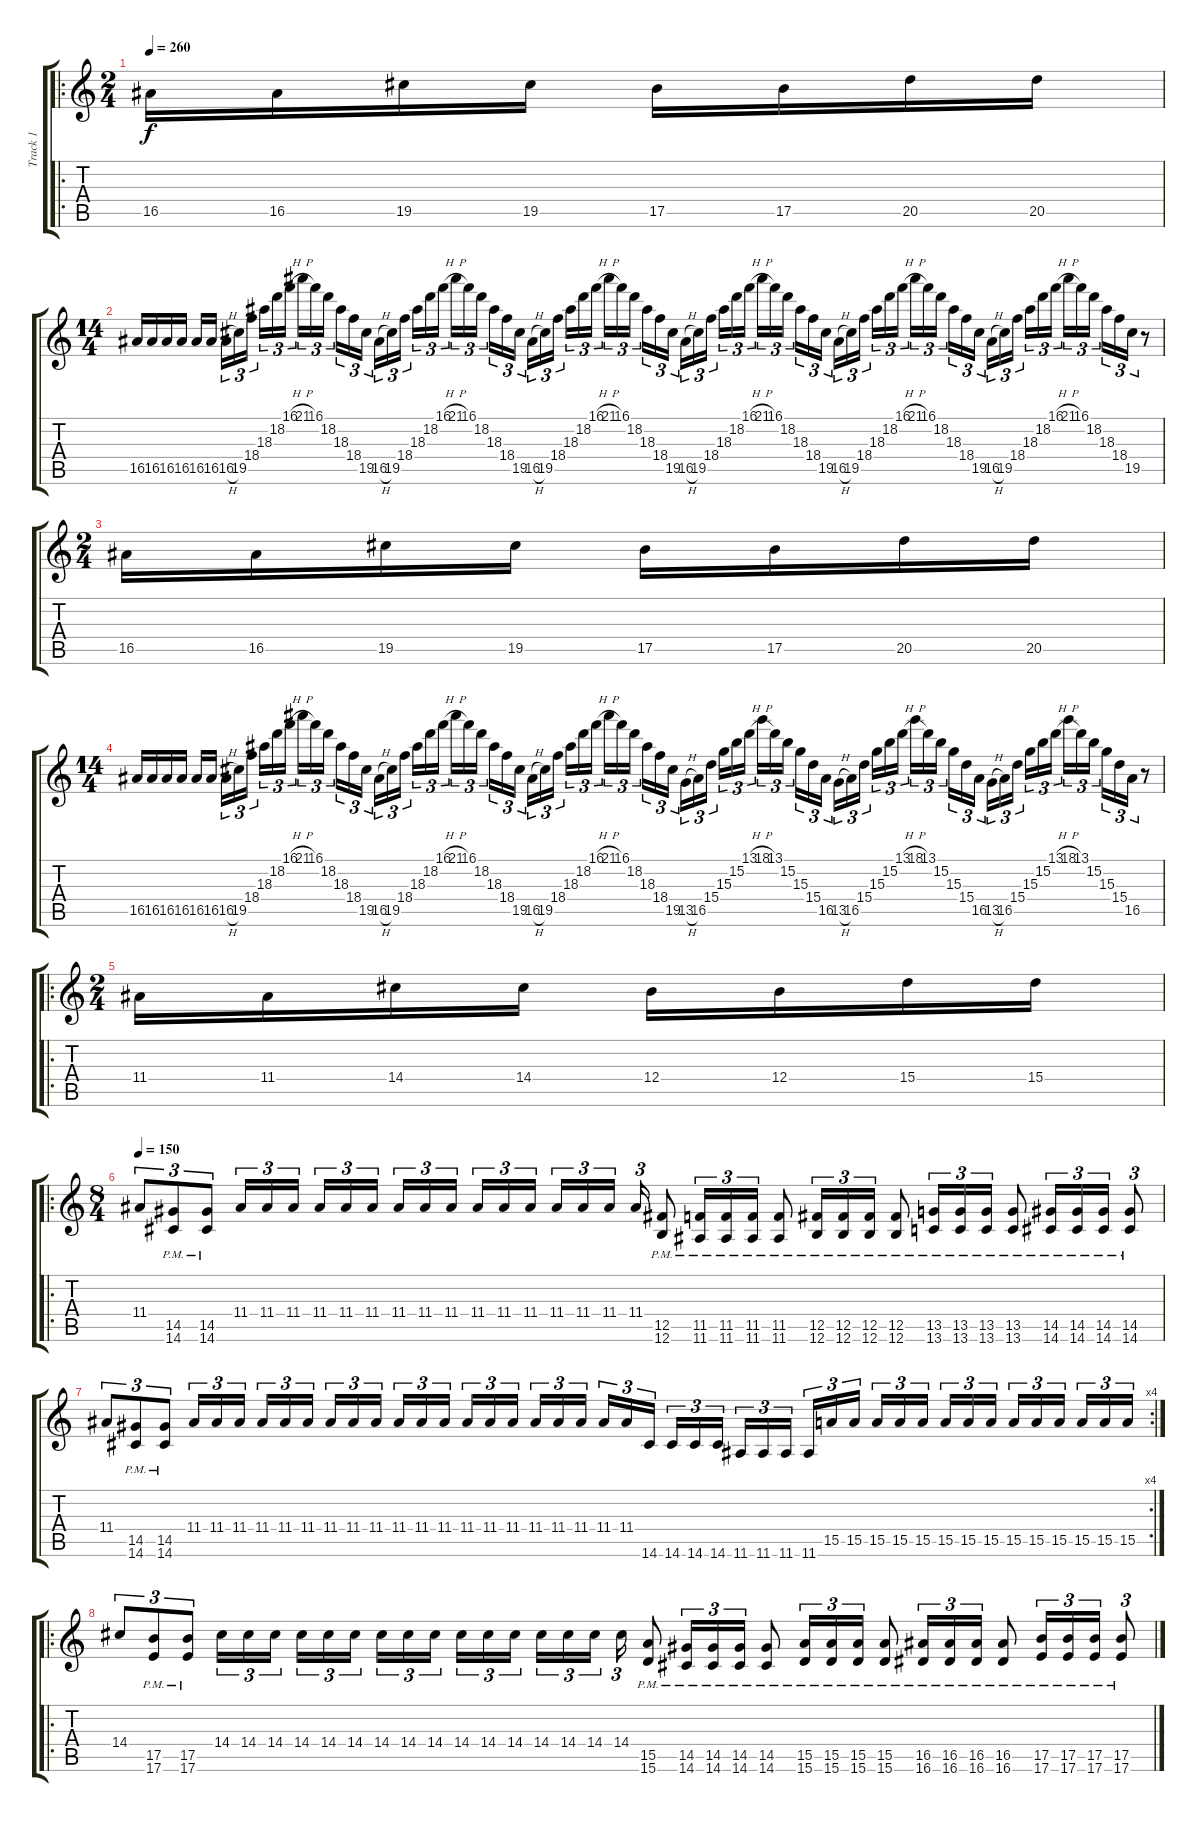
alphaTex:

\track ("Track 1" "Track 1") {instrument distortionguitar}
\staff {score tabs}
\tuning (Db4 Ab3 E3 B2 Gb2 B1) {hide}
\ro
\ts (2 4)
\tempo 260
\clef g2
\ks c
16.5.16{dy f} 16.5.16 19.5.16 19.5.16 17.5.16 17.5.16 20.5.16 20.5.16 |
\ts (14 4)
16.5.16 16.5.16 16.5.16 16.5.16 16.5.16 16.5.16{beam splitsecondary} 16.5{h}.16{tu (3 2)} 19.5.16{tu (3 2)} 18.4.16{tu (3 2)} 18.3.16{tu (3 2)} 18.2.16{tu (3 2)} 16.1{h}.16{tu (3 2) beam splitsecondary} 21.1{h}.16{tu (3 2)} 16.1.16{tu (3 2)} 18.2.16{tu (3 2)} 18.3.16{tu (3 2)} 18.4.16{tu (3 2)} 19.5.16{tu (3 2) beam splitsecondary} 16.5{h}.16{tu (3 2)} 19.5.16{tu (3 2)} 18.4.16{tu (3 2)} 18.3.16{tu (3 2)} 18.2.16{tu (3 2)} 16.1{h}.16{tu (3 2) beam splitsecondary} 21.1{h}.16{tu (3 2)} 16.1.16{tu (3 2)} 18.2.16{tu (3 2)} 18.3.16{tu (3 2)} 18.4.16{tu (3 2)} 19.5.16{tu (3 2) beam splitsecondary} 16.5{h}.16{tu (3 2)} 19.5.16{tu (3 2)} 18.4.16{tu (3 2)} 18.3.16{tu (3 2)} 18.2.16{tu (3 2)} 16.1{h}.16{tu (3 2) beam splitsecondary} 21.1{h}.16{tu (3 2)} 16.1.16{tu (3 2)} 18.2.16{tu (3 2)} 18.3.16{tu (3 2)} 18.4.16{tu (3 2)} 19.5.16{tu (3 2) beam splitsecondary} 16.5{h}.16{tu (3 2)} 19.5.16{tu (3 2)} 18.4.16{tu (3 2)} 18.3.16{tu (3 2)} 18.2.16{tu (3 2)} 16.1{h}.16{tu (3 2) beam splitsecondary} 21.1{h}.16{tu (3 2)} 16.1.16{tu (3 2)} 18.2.16{tu (3 2)} 18.3.16{tu (3 2)} 18.4.16{tu (3 2)} 19.5.16{tu (3 2) beam splitsecondary} 16.5{h}.16{tu (3 2)} 19.5.16{tu (3 2)} 18.4.16{tu (3 2)} 18.3.16{tu (3 2)} 18.2.16{tu (3 2)} 16.1{h}.16{tu (3 2) beam splitsecondary} 21.1{h}.16{tu (3 2)} 16.1.16{tu (3 2)} 18.2.16{tu (3 2)} 18.3.16{tu (3 2)} 18.4.16{tu (3 2)} 19.5.16{tu (3 2) beam splitsecondary} 16.5{h}.16{tu (3 2)} 19.5.16{tu (3 2)} 18.4.16{tu (3 2)} 18.3.16{tu (3 2)} 18.2.16{tu (3 2)} 16.1{h}.16{tu (3 2) beam splitsecondary} 21.1{h}.16{tu (3 2)} 16.1.16{tu (3 2)} 18.2.16{tu (3 2)} 18.3.16{tu (3 2)} 18.4.16{tu (3 2)} 19.5.16{tu (3 2)} r.8 |
\ts (2 4)
16.5.16 16.5.16 19.5.16 19.5.16 17.5.16 17.5.16 20.5.16 20.5.16 |
\ts (14 4)
16.5.16 16.5.16 16.5.16 16.5.16 16.5.16 16.5.16{beam splitsecondary} 16.5{h}.16{tu (3 2)} 19.5.16{tu (3 2)} 18.4.16{tu (3 2)} 18.3.16{tu (3 2)} 18.2.16{tu (3 2)} 16.1{h}.16{tu (3 2) beam splitsecondary} 21.1{h}.16{tu (3 2)} 16.1.16{tu (3 2)} 18.2.16{tu (3 2)} 18.3.16{tu (3 2)} 18.4.16{tu (3 2)} 19.5.16{tu (3 2) beam splitsecondary} 16.5{h}.16{tu (3 2)} 19.5.16{tu (3 2)} 18.4.16{tu (3 2)} 18.3.16{tu (3 2)} 18.2.16{tu (3 2)} 16.1{h}.16{tu (3 2) beam splitsecondary} 21.1{h}.16{tu (3 2)} 16.1.16{tu (3 2)} 18.2.16{tu (3 2)} 18.3.16{tu (3 2)} 18.4.16{tu (3 2)} 19.5.16{tu (3 2) beam splitsecondary} 16.5{h}.16{tu (3 2)} 19.5.16{tu (3 2)} 18.4.16{tu (3 2)} 18.3.16{tu (3 2)} 18.2.16{tu (3 2)} 16.1{h}.16{tu (3 2) beam splitsecondary} 21.1{h}.16{tu (3 2)} 16.1.16{tu (3 2)} 18.2.16{tu (3 2)} 18.3.16{tu (3 2)} 18.4.16{tu (3 2)} 19.5.16{tu (3 2) beam splitsecondary} 13.5{h}.16{tu (3 2)} 16.5.16{tu (3 2)} 15.4.16{tu (3 2)} 15.3.16{tu (3 2)} 15.2.16{tu (3 2)} 13.1{h}.16{tu (3 2) beam splitsecondary} 18.1{h}.16{tu (3 2)} 13.1.16{tu (3 2)} 15.2.16{tu (3 2)} 15.3.16{tu (3 2)} 15.4.16{tu (3 2)} 16.5.16{tu (3 2) beam splitsecondary} 13.5{h}.16{tu (3 2)} 16.5.16{tu (3 2)} 15.4.16{tu (3 2)} 15.3.16{tu (3 2)} 15.2.16{tu (3 2)} 13.1{h}.16{tu (3 2) beam splitsecondary} 18.1{h}.16{tu (3 2)} 13.1.16{tu (3 2)} 15.2.16{tu (3 2)} 15.3.16{tu (3 2)} 15.4.16{tu (3 2)} 16.5.16{tu (3 2) beam splitsecondary} 13.5{h}.16{tu (3 2)} 16.5.16{tu (3 2)} 15.4.16{tu (3 2)} 15.3.16{tu (3 2)} 15.2.16{tu (3 2)} 13.1{h}.16{tu (3 2) beam splitsecondary} 18.1{h}.16{tu (3 2)} 13.1.16{tu (3 2)} 15.2.16{tu (3 2)} 15.3.16{tu (3 2)} 15.4.16{tu (3 2)} 16.5.16{tu (3 2)} r.8 |
\ro
\ts (2 4)
11.4.16 11.4.16 14.4.16 14.4.16 12.4.16 12.4.16 15.4.16 15.4.16 |
\ro
\ts (8 4)
\tempo 150
11.4.8{tu (3 2)} (14.5 14.6{pm}).8{tu (3 2)} (14.5 14.6{pm}).8{tu (3 2)} 11.4.16{tu (3 2)} 11.4.16{tu (3 2)} 11.4.16{tu (3 2) beam splitsecondary} 11.4.16{tu (3 2)} 11.4.16{tu (3 2)} 11.4.16{tu (3 2)} 11.4.16{tu (3 2)} 11.4.16{tu (3 2)} 11.4.16{tu (3 2) beam splitsecondary} 11.4.16{tu (3 2)} 11.4.16{tu (3 2)} 11.4.16{tu (3 2)} 11.4.16{tu (3 2)} 11.4.16{tu (3 2)} 11.4.16{tu (3 2) beam splitsecondary} 11.4.16{tu (3 2)} (12.5{pm} 12.6{pm}).8 (11.5{pm} 11.6{pm}).16{tu (3 2)} (11.5{pm} 11.6{pm}).16{tu (3 2)} (11.5{pm} 11.6{pm}).16{tu (3 2)} (11.5{pm} 11.6{pm}).8 (12.5{pm} 12.6{pm}).16{tu (3 2)} (12.5{pm} 12.6{pm}).16{tu (3 2)} (12.5{pm} 12.6{pm}).16{tu (3 2)} (12.5{pm} 12.6{pm}).8 (13.5{pm} 13.6{pm}).16{tu (3 2)} (13.5{pm} 13.6{pm}).16{tu (3 2)} (13.5{pm} 13.6{pm}).16{tu (3 2)} (13.5{pm} 13.6{pm}).8 (14.5{pm} 14.6{pm}).16{tu (3 2)} (14.5{pm} 14.6{pm}).16{tu (3 2)} (14.5{pm} 14.6{pm}).16{tu (3 2)} (14.5{pm} 14.6{pm}).8{tu (3 2)} |
\rc 4
11.4.8{tu (3 2)} (14.5 14.6{pm}).8{tu (3 2)} (14.5 14.6{pm}).8{tu (3 2)} 11.4.16{tu (3 2)} 11.4.16{tu (3 2)} 11.4.16{tu (3 2) beam splitsecondary} 11.4.16{tu (3 2)} 11.4.16{tu (3 2)} 11.4.16{tu (3 2)} 11.4.16{tu (3 2)} 11.4.16{tu (3 2)} 11.4.16{tu (3 2) beam splitsecondary} 11.4.16{tu (3 2)} 11.4.16{tu (3 2)} 11.4.16{tu (3 2)} 11.4.16{tu (3 2)} 11.4.16{tu (3 2)} 11.4.16{tu (3 2) beam splitsecondary} 11.4.16{tu (3 2)} 11.4.16{tu (3 2)} 11.4.16{tu (3 2)} 11.4.16{tu (3 2)} 11.4.16{tu (3 2)} 14.6.16{tu (3 2) beam splitsecondary} 14.6.16{tu (3 2)} 14.6.16{tu (3 2)} 14.6.16{tu (3 2)} 11.6.16{tu (3 2)} 11.6.16{tu (3 2)} 11.6.16{tu (3 2) beam splitsecondary} 11.6.16{tu (3 2)} 15.5.16{tu (3 2)} 15.5.16{tu (3 2)} 15.5.16{tu (3 2)} 15.5.16{tu (3 2)} 15.5.16{tu (3 2) beam splitsecondary} 15.5.16{tu (3 2)} 15.5.16{tu (3 2)} 15.5.16{tu (3 2)} 15.5.16{tu (3 2)} 15.5.16{tu (3 2)} 15.5.16{tu (3 2) beam splitsecondary} 15.5.16{tu (3 2)} 15.5.16{tu (3 2)} 15.5.16{tu (3 2)} |
\ro
14.4.8{tu (3 2)} (17.5 17.6{pm}).8{tu (3 2)} (17.5 17.6{pm}).8{tu (3 2)} 14.4.16{tu (3 2)} 14.4.16{tu (3 2)} 14.4.16{tu (3 2) beam splitsecondary} 14.4.16{tu (3 2)} 14.4.16{tu (3 2)} 14.4.16{tu (3 2)} 14.4.16{tu (3 2)} 14.4.16{tu (3 2)} 14.4.16{tu (3 2) beam splitsecondary} 14.4.16{tu (3 2)} 14.4.16{tu (3 2)} 14.4.16{tu (3 2)} 14.4.16{tu (3 2)} 14.4.16{tu (3 2)} 14.4.16{tu (3 2) beam splitsecondary} 14.4.16{tu (3 2)} (15.5{pm} 15.6{pm}).8 (14.5{pm} 14.6{pm}).16{tu (3 2)} (14.5{pm} 14.6{pm}).16{tu (3 2)} (14.5{pm} 14.6{pm}).16{tu (3 2)} (14.5{pm} 14.6{pm}).8 (15.5{pm} 15.6{pm}).16{tu (3 2)} (15.5{pm} 15.6{pm}).16{tu (3 2)} (15.5{pm} 15.6{pm}).16{tu (3 2)} (15.5{pm} 15.6{pm}).8 (16.5{pm} 16.6{pm}).16{tu (3 2)} (16.5{pm} 16.6{pm}).16{tu (3 2)} (16.5{pm} 16.6{pm}).16{tu (3 2)} (16.5{pm} 16.6{pm}).8 (17.5{pm} 17.6{pm}).16{tu (3 2)} (17.5{pm} 17.6{pm}).16{tu (3 2)} (17.5{pm} 17.6{pm}).16{tu (3 2)} (17.5{pm} 17.6{pm}).8{tu (3 2)}
